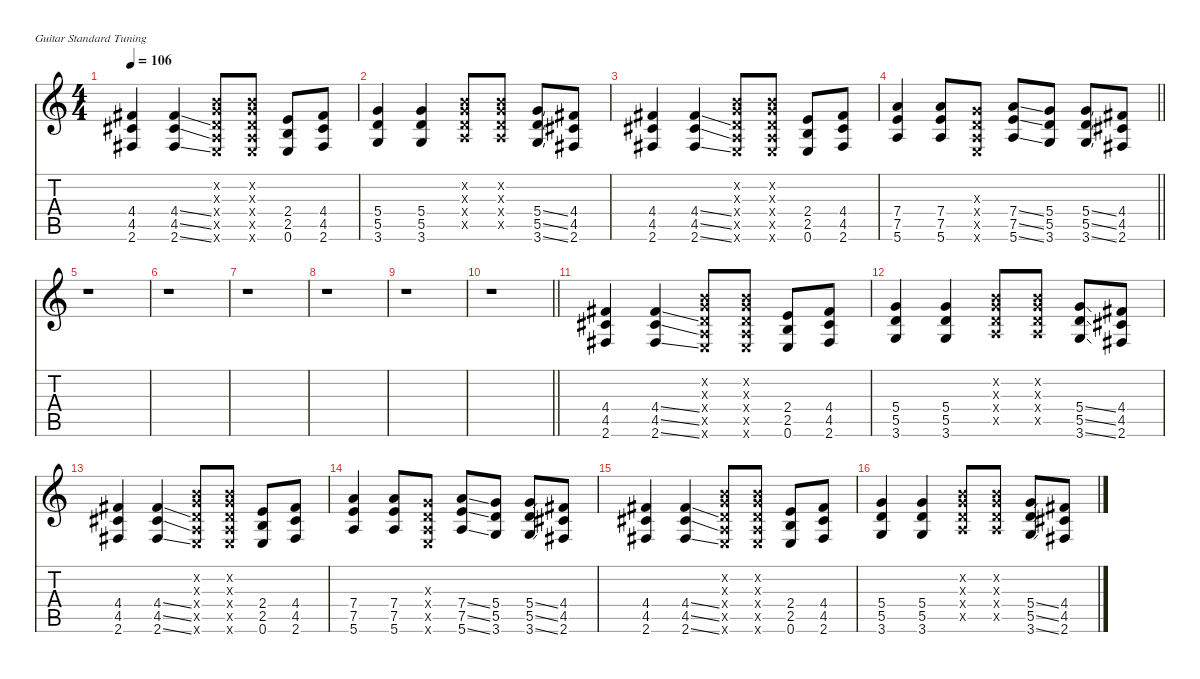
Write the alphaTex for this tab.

\defaultSystemsLayout 4
\hideDynamics
\bracketExtendMode nobrackets
\singleTrackTrackNamePolicy hidden
\multiTrackTrackNamePolicy hidden
\otherSystemsTrackNameOrientation horizontal
\track ("Kirk Hammett" "dist.guit.") {defaultSystemsLayout 8 instrument distortionguitar}
\staff {score tabs}
\tuning (E4 B3 G3 D3 A2 E2)
\ts (4 4)
\tempo 106
\clef g2
\ks c
(4.4{acc #} 4.5{acc #} 2.6{acc #}).4{dy f beam Up} (4.4{ss acc #} 4.5{ss acc #} 2.6{ss acc #}).4{beam Up} (0.2{x} 0.3{x} 0.4{x} 0.5{x} 0.6{x}).8{beam Up} (0.2{x} 0.3{x} 0.4{x} 0.5{x} 0.6{x}).8{beam Up} (2.4 2.5 0.6).8{beam Up} (4.4{acc #} 4.5{acc #} 2.6{acc #}).8{beam Up} |
(5.4 5.5 3.6).4{beam Up} (5.4 5.5 3.6).4{beam Up} (0.2{x} 0.3{x} 0.4{x} 0.5{x}).8{beam Up} (0.2{x} 0.3{x} 0.4{x} 0.5{x}).8{beam Up} (5.4{ss} 5.5{ss} 3.6{ss}).8{beam Up} (4.4{acc #} 4.5{acc #} 2.6{acc #}).8{beam Up} |
(4.4{acc #} 4.5{acc #} 2.6{acc #}).4{beam Up} (4.4{ss acc #} 4.5{ss acc #} 2.6{ss acc #}).4{beam Up} (0.2{x} 0.3{x} 0.4{x} 0.5{x} 0.6{x}).8{beam Up} (0.2{x} 0.3{x} 0.4{x} 0.5{x} 0.6{x}).8{beam Up} (2.4 2.5 0.6).8{beam Up} (4.4{acc #} 4.5{acc #} 2.6{acc #}).8{beam Up} |
\barLineRight lightlight
(7.4 7.5 5.6).4{beam Up} (7.4 7.5 5.6).8{beam Up} (0.3{x} 0.4{x} 0.5{x} 0.6{x}).8{beam Up} (7.4{ss} 7.5{ss} 5.6{ss}).8{beam Up} (5.4 5.5 3.6).8{beam Up} (5.4{ss} 5.5{ss} 3.6{ss}).8{beam Up} (4.4{acc #} 4.5{acc #} 2.6{acc #}).8{beam Up} |
r.1{beam Down} |
r.1{beam Down} |
r.1{beam Down} |
r.1{beam Down} |
r.1{beam Down} |
\barLineRight lightlight
r.1{beam Down} |
(4.4{acc #} 4.5{acc #} 2.6{acc #}).4{beam Up} (4.4{ss acc #} 4.5{ss acc #} 2.6{ss acc #}).4{beam Up} (0.2{x} 0.3{x} 0.4{x} 0.5{x} 0.6{x}).8{beam Up} (0.2{x} 0.3{x} 0.4{x} 0.5{x} 0.6{x}).8{beam Up} (2.4 2.5 0.6).8{beam Up} (4.4{acc #} 4.5{acc #} 2.6{acc #}).8{beam Up} |
(5.4 5.5 3.6).4{beam Up} (5.4 5.5 3.6).4{beam Up} (0.2{x} 0.3{x} 0.4{x} 0.5{x}).8{beam Up} (0.2{x} 0.3{x} 0.4{x} 0.5{x}).8{beam Up} (5.4{ss} 5.5{ss} 3.6{ss}).8{beam Up} (4.4{acc #} 4.5{acc #} 2.6{acc #}).8{beam Up} |
(4.4{acc #} 4.5{acc #} 2.6{acc #}).4{beam Up} (4.4{ss acc #} 4.5{ss acc #} 2.6{ss acc #}).4{beam Up} (0.2{x} 0.3{x} 0.4{x} 0.5{x} 0.6{x}).8{beam Up} (0.2{x} 0.3{x} 0.4{x} 0.5{x} 0.6{x}).8{beam Up} (2.4 2.5 0.6).8{beam Up} (4.4{acc #} 4.5{acc #} 2.6{acc #}).8{beam Up} |
(7.4 7.5 5.6).4{beam Up} (7.4 7.5 5.6).8{beam Up} (0.3{x} 0.4{x} 0.5{x} 0.6{x}).8{beam Up} (7.4{ss} 7.5{ss} 5.6{ss}).8{beam Up} (5.4 5.5 3.6).8{beam Up} (5.4{ss} 5.5{ss} 3.6{ss}).8{beam Up} (4.4{acc #} 4.5{acc #} 2.6{acc #}).8{beam Up} |
(4.4{acc #} 4.5{acc #} 2.6{acc #}).4{beam Up} (4.4{ss acc #} 4.5{ss acc #} 2.6{ss acc #}).4{beam Up} (0.2{x} 0.3{x} 0.4{x} 0.5{x} 0.6{x}).8{beam Up} (0.2{x} 0.3{x} 0.4{x} 0.5{x} 0.6{x}).8{beam Up} (2.4 2.5 0.6).8{beam Up} (4.4{acc #} 4.5{acc #} 2.6{acc #}).8{beam Up} |
(5.4 5.5 3.6).4{beam Up} (5.4 5.5 3.6).4{beam Up} (0.2{x} 0.3{x} 0.4{x} 0.5{x}).8{beam Up} (0.2{x} 0.3{x} 0.4{x} 0.5{x}).8{beam Up} (5.4{ss} 5.5{ss} 3.6{ss}).8{beam Up} (4.4{acc #} 4.5{acc #} 2.6{acc #}).8{beam Up}
